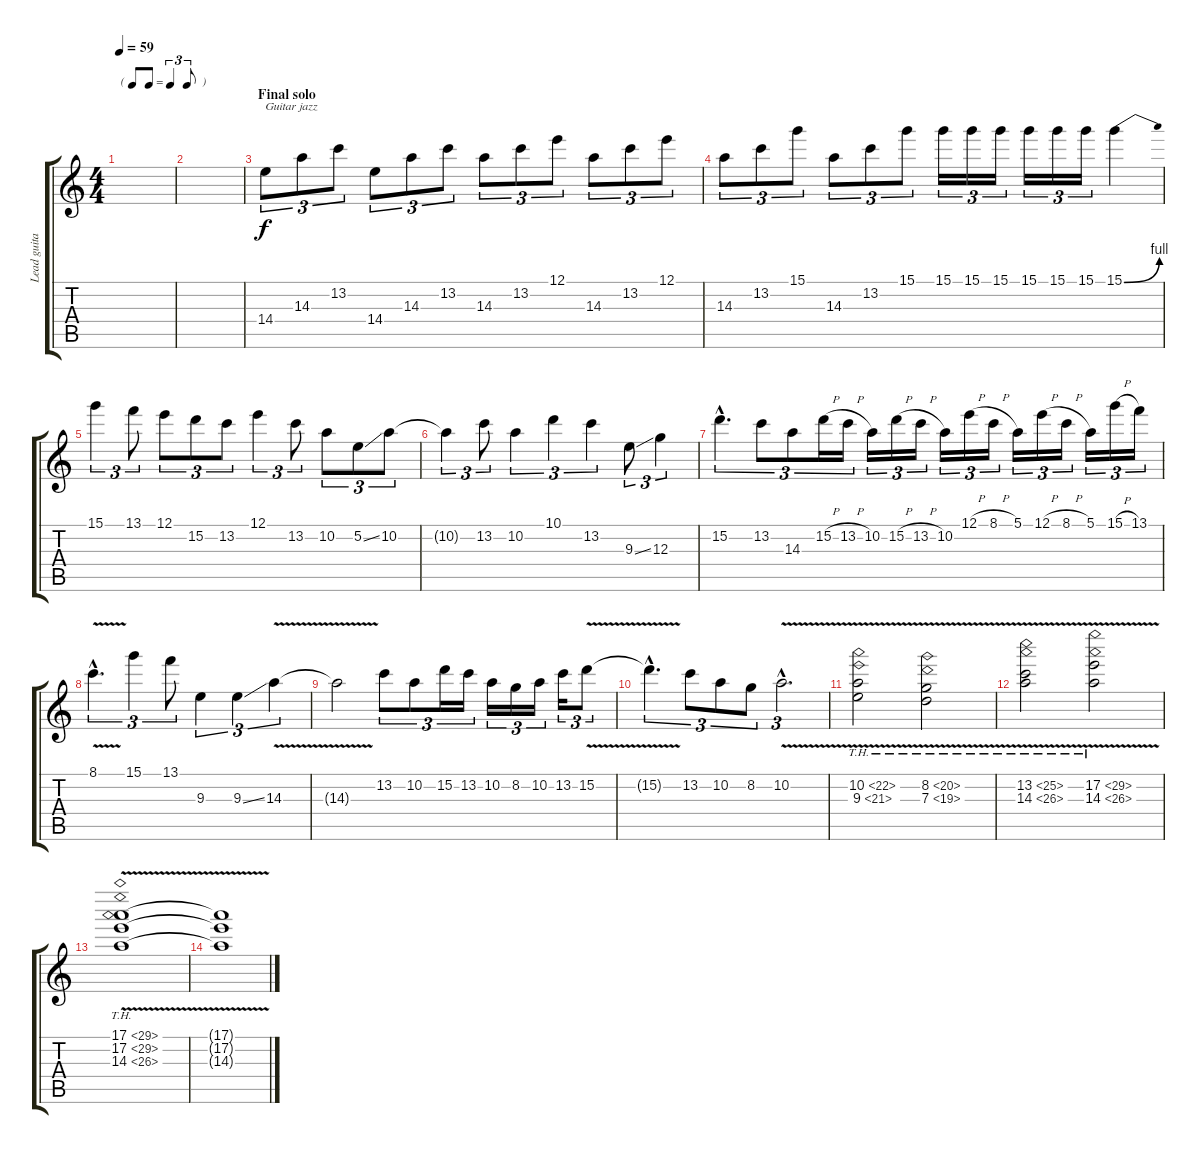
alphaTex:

\track ("Lead guitar (Billasse - Crems)" "Lead guita") {instrument distortionguitar}
\staff {score tabs}
\tuning (E4 B3 G3 D3 A2 E2) {hide}
\ts (4 4)
\tf triplet8th
\tempo 59
\clef g2
\ks c
|
|
\section ("" "Final solo")
14.4.8{tu (3 2) txt "Guitar jazz" instrument electricguitarjazz} 14.3.8{tu (3 2)} 13.2.8{tu (3 2)} 14.4.8{tu (3 2)} 14.3.8{tu (3 2)} 13.2.8{tu (3 2)} 14.3.8{tu (3 2)} 13.2.8{tu (3 2)} 12.1.8{tu (3 2)} 14.3.8{tu (3 2)} 13.2.8{tu (3 2)} 12.1.8{tu (3 2)} |
14.3.8{tu (3 2)} 13.2.8{tu (3 2)} 15.1.8{tu (3 2)} 14.3.8{tu (3 2)} 13.2.8{tu (3 2)} 15.1.8{tu (3 2)} 15.1.16{tu (3 2)} 15.1.16{tu (3 2)} 15.1.16{tu (3 2)} 15.1.16{tu (3 2)} 15.1.16{tu (3 2)} 15.1.16{tu (3 2)} 15.1{be (bend 0 0 60 4)}.4 |
15.1.4{tu (3 2)} 13.1.8{tu (3 2)} 12.1.8{tu (3 2)} 15.2.8{tu (3 2)} 13.2.8{tu (3 2)} 12.1.4{tu (3 2)} 13.2.8{tu (3 2)} 10.2.8{tu (3 2)} 5.2{ss}.8{tu (3 2)} 10.2.8{tu (3 2)} |
10.2{t}.4{tu (3 2)} 13.2.8{tu (3 2)} 10.2.4{tu (3 2)} 10.1.4{tu (3 2)} 13.2.4{tu (3 2)} 9.3{ss}.8{tu (3 2)} 12.3.4{tu (3 2)} |
15.2{hac}.4{d tu (3 2)} 13.2.8{tu (3 2)} 14.3.8{tu (3 2)} 15.2{h}.16{tu (3 2)} 13.2{h}.16{tu (3 2)} 10.2.16{tu (3 2)} 15.2{h}.16{tu (3 2)} 13.2{h}.16{tu (3 2)} 10.2.16{tu (3 2)} 12.1{h}.16{tu (3 2)} 8.1{h}.16{tu (3 2)} 5.1.16{tu (3 2)} 12.1{h}.16{tu (3 2)} 8.1{h}.16{tu (3 2)} 5.1.16{tu (3 2)} 15.1{h}.16{tu (3 2)} 13.1.16{tu (3 2)} |
8.1{v hac}.4{d tu (3 2)} 15.1.4{tu (3 2)} 13.1.8{tu (3 2)} 9.3.4{tu (3 2)} 9.3{ss}.4{tu (3 2)} 14.3{v}.4{tu (3 2)} |
14.3{t}.2 13.2.8{tu (3 2)} 10.2.8{tu (3 2)} 15.2.16{tu (3 2)} 13.2.16{tu (3 2)} 10.2.16{tu (3 2)} 8.2.16{tu (3 2)} 10.2.16{tu (3 2)} 13.2.16{tu (3 2)} 15.2{v}.8{tu (3 2)} |
15.2{hac t}.4{d tu (3 2)} 13.2.8{tu (3 2)} 10.2.8{tu (3 2)} 8.2.8{tu (3 2)} 10.2{v hac}.2{d tu (3 2)} |
(10.2{th 12 v} 9.3{th 12 v}).2 (8.2{th 12 v} 7.3{th 12 v}).2 |
(13.2{th 12 v} 14.3{th 12 v}).2 (17.2{th 12 v} 14.3{th 12 v}).2 |
(17.1{th 12 v} 17.2{th 12 v} 14.3{th 12 v}).1 |
(17.1{t} 17.2{t} 14.3{t}).1
